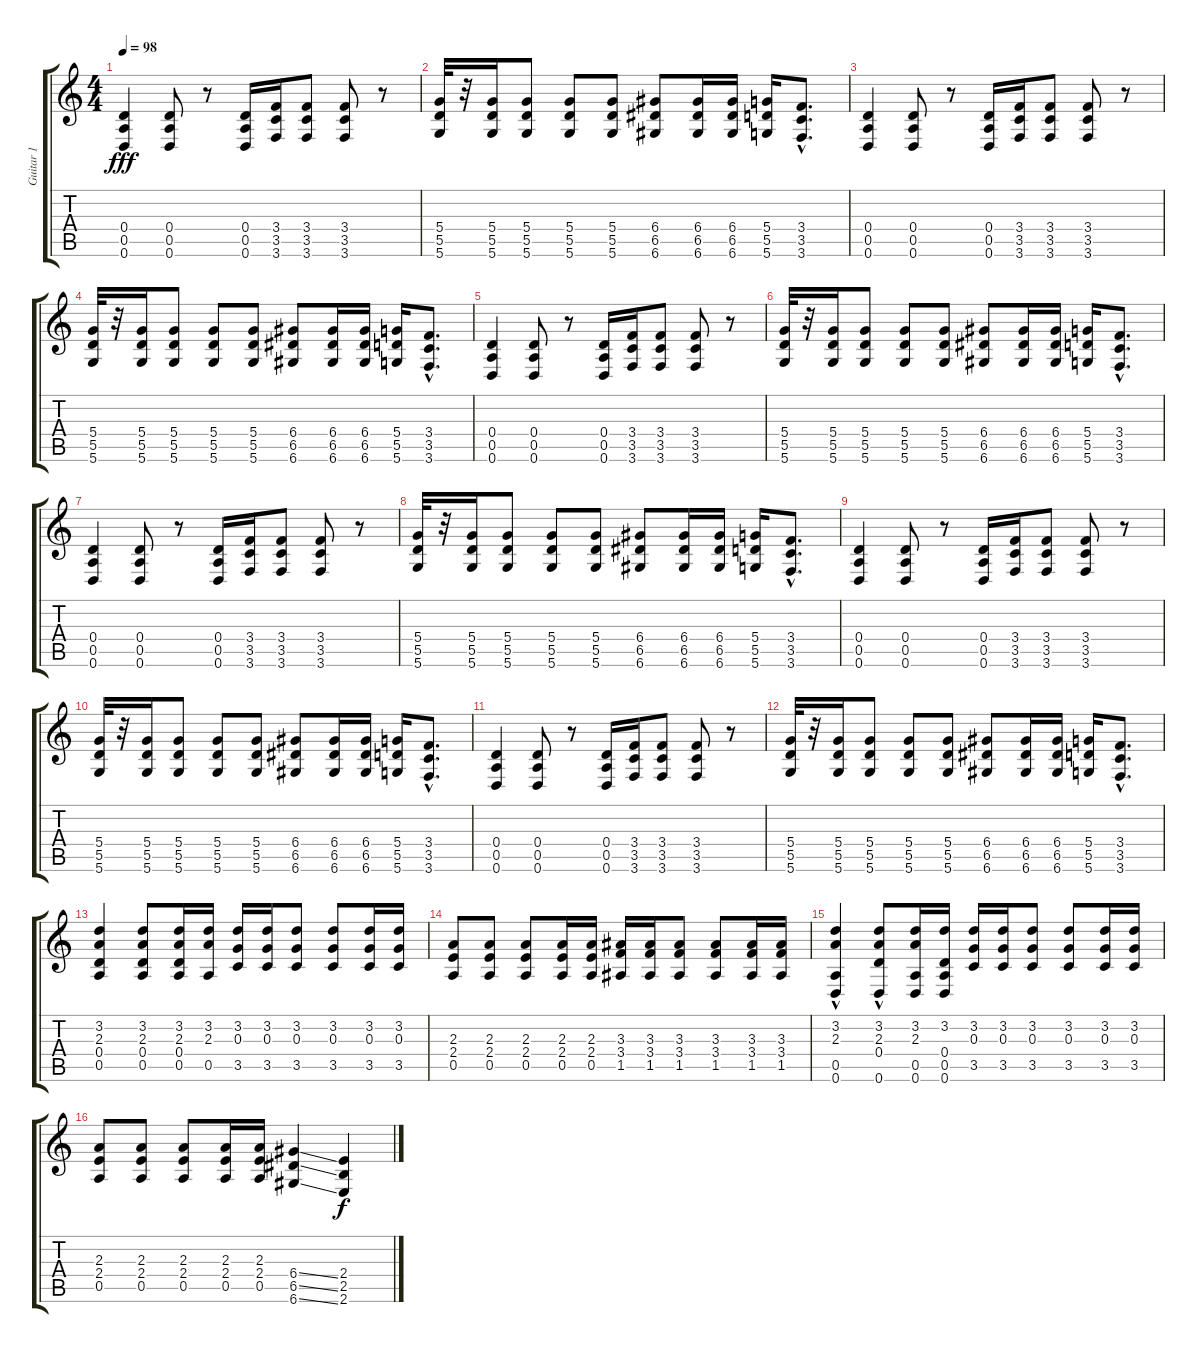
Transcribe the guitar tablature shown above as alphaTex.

\track ("Guitar 1" "Guitar 1") {instrument distortionguitar}
\staff {score tabs}
\tuning (E4 B3 G3 D3 A2 D2) {hide}
\ts (4 4)
\tempo 98
\clef g2
\ks c
(0.4 0.5 0.6).4{dy fff} (0.4 0.5 0.6).8 r.8 (0.4 0.5 0.6).16 (3.4 3.5 3.6).16 (3.4 3.5 3.6).8 (3.4 3.5 3.6).8 r.8 |
(5.4 5.5 5.6).32 r.32 (5.4 5.5 5.6).16 (5.4 5.5 5.6).8 (5.4 5.5 5.6).8 (5.4 5.5 5.6).8 (6.4 6.5 6.6).8 (6.4 6.5 6.6).16 (6.4 6.5 6.6).16 (5.4 5.5 5.6).16 (3.4{hac} 3.5{hac} 3.6{hac}).8{d} |
(0.4 0.5 0.6).4 (0.4 0.5 0.6).8 r.8 (0.4 0.5 0.6).16 (3.4 3.5 3.6).16 (3.4 3.5 3.6).8 (3.4 3.5 3.6).8 r.8 |
(5.4 5.5 5.6).32 r.32 (5.4 5.5 5.6).16 (5.4 5.5 5.6).8 (5.4 5.5 5.6).8 (5.4 5.5 5.6).8 (6.4 6.5 6.6).8 (6.4 6.5 6.6).16 (6.4 6.5 6.6).16 (5.4 5.5 5.6).16 (3.4{hac} 3.5{hac} 3.6{hac}).8{d} |
(0.4 0.5 0.6).4 (0.4 0.5 0.6).8 r.8 (0.4 0.5 0.6).16 (3.4 3.5 3.6).16 (3.4 3.5 3.6).8 (3.4 3.5 3.6).8 r.8 |
(5.4 5.5 5.6).32 r.32 (5.4 5.5 5.6).16 (5.4 5.5 5.6).8 (5.4 5.5 5.6).8 (5.4 5.5 5.6).8 (6.4 6.5 6.6).8 (6.4 6.5 6.6).16 (6.4 6.5 6.6).16 (5.4 5.5 5.6).16 (3.4{hac} 3.5{hac} 3.6{hac}).8{d} |
(0.4 0.5 0.6).4 (0.4 0.5 0.6).8 r.8 (0.4 0.5 0.6).16 (3.4 3.5 3.6).16 (3.4 3.5 3.6).8 (3.4 3.5 3.6).8 r.8 |
(5.4 5.5 5.6).32 r.32 (5.4 5.5 5.6).16 (5.4 5.5 5.6).8 (5.4 5.5 5.6).8 (5.4 5.5 5.6).8 (6.4 6.5 6.6).8 (6.4 6.5 6.6).16 (6.4 6.5 6.6).16 (5.4 5.5 5.6).16 (3.4{hac} 3.5{hac} 3.6{hac}).8{d} |
(0.4 0.5 0.6).4 (0.4 0.5 0.6).8 r.8 (0.4 0.5 0.6).16 (3.4 3.5 3.6).16 (3.4 3.5 3.6).8 (3.4 3.5 3.6).8 r.8 |
(5.4 5.5 5.6).32 r.32 (5.4 5.5 5.6).16 (5.4 5.5 5.6).8 (5.4 5.5 5.6).8 (5.4 5.5 5.6).8 (6.4 6.5 6.6).8 (6.4 6.5 6.6).16 (6.4 6.5 6.6).16 (5.4 5.5 5.6).16 (3.4{hac} 3.5{hac} 3.6{hac}).8{d} |
(0.4 0.5 0.6).4 (0.4 0.5 0.6).8 r.8 (0.4 0.5 0.6).16 (3.4 3.5 3.6).16 (3.4 3.5 3.6).8 (3.4 3.5 3.6).8 r.8 |
(5.4 5.5 5.6).32 r.32 (5.4 5.5 5.6).16 (5.4 5.5 5.6).8 (5.4 5.5 5.6).8 (5.4 5.5 5.6).8 (6.4 6.5 6.6).8 (6.4 6.5 6.6).16 (6.4 6.5 6.6).16 (5.4 5.5 5.6).16 (3.4{hac} 3.5{hac} 3.6{hac}).8{d} |
(3.2 2.3 0.4 0.5).4 (3.2 2.3 0.4 0.5).8 (3.2 2.3 0.4 0.5).16 (3.2 2.3 0.5).16 (3.2 0.3 3.5).16 (3.2 0.3 3.5).16 (3.2 0.3 3.5).8 (3.2 0.3 3.5).8 (3.2 0.3 3.5).16 (3.2 0.3 3.5).16 |
(2.3 2.4 0.5).8 (2.3 2.4 0.5).8 (2.3 2.4 0.5).8 (2.3 2.4 0.5).16 (2.3 2.4 0.5).16 (3.3 3.4 1.5).16 (3.3 3.4 1.5).16 (3.3 3.4 1.5).8 (3.3 3.4 1.5).8 (3.3 3.4 1.5).16 (3.3 3.4 1.5).16 |
(3.2 2.3 0.5{hac} 0.6).4 (3.2 2.3 0.4{hac} 0.6).8 (3.2 2.3 0.5 0.6).16 (3.2 0.4 0.5 0.6).16 (3.2 0.3 3.5).16 (3.2 0.3 3.5).16 (3.2 0.3 3.5).8 (3.2 0.3 3.5).8 (3.2 0.3 3.5).16 (3.2 0.3 3.5).16 |
(2.3 2.4 0.5).8 (2.3 2.4 0.5).8 (2.3 2.4 0.5).8 (2.3 2.4 0.5).16 (2.3 2.4 0.5).16 (6.4{ss} 6.5{ss} 6.6{ss}).4 (2.4 2.5 2.6).4{dy f}
